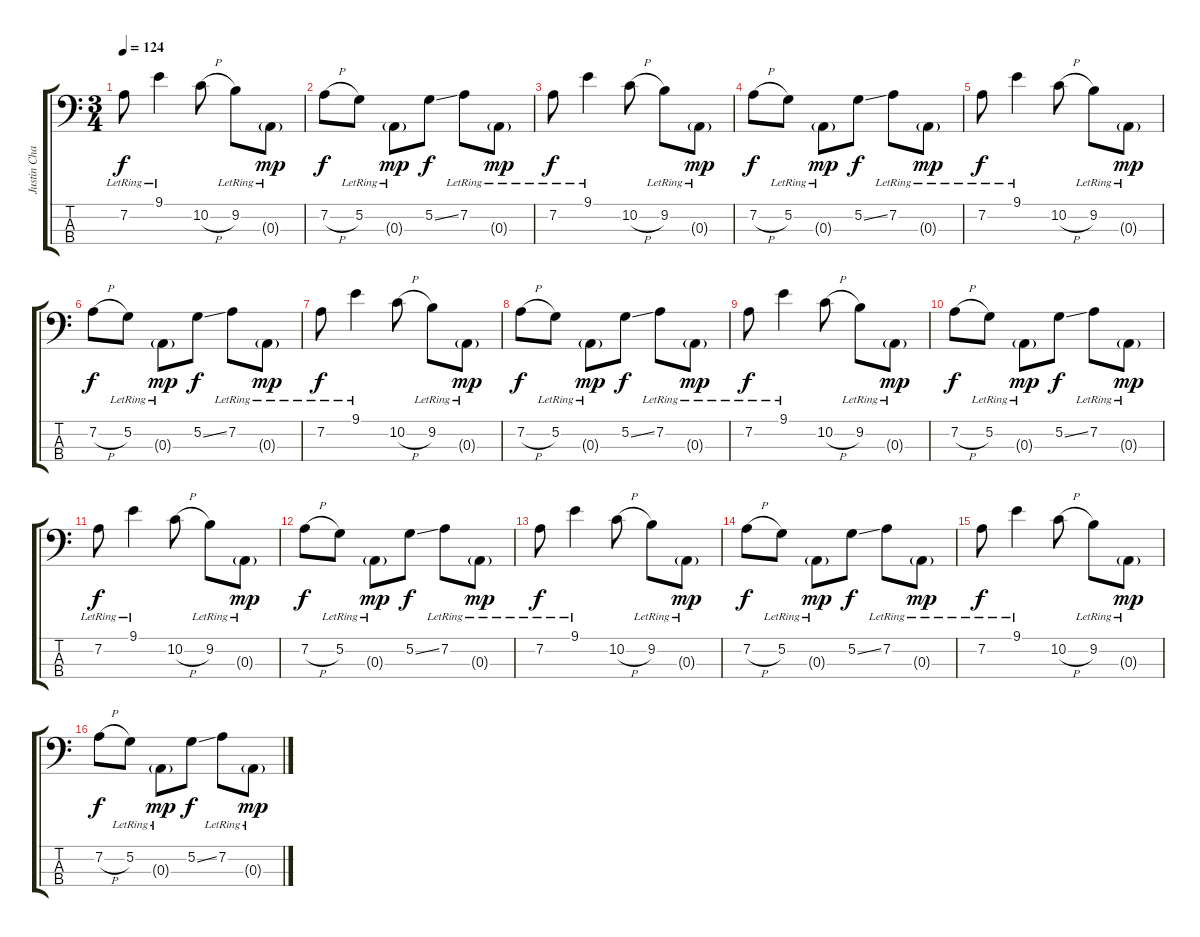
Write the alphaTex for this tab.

\track ("Justin Chancellor" "Justin Cha") {instrument electricbasspick}
\staff {score tabs}
\tuning (G2 D2 A1 D1) {hide}
\ts (3 4)
\tempo 124
\clef f4
\ks c
7.2{lr}.8{dy f} 9.1{lr}.4 10.2{h}.8 9.2{lr}.8 0.3{g lr}.8{dy mp} |
7.2{h}.8{dy f} 5.2{lr}.8 0.3{g lr}.8{dy mp} 5.2{ss}.8{dy f} 7.2{lr}.8 0.3{g lr}.8{dy mp} |
7.2{lr}.8{dy f} 9.1{lr}.4 10.2{h}.8 9.2{lr}.8 0.3{g lr}.8{dy mp} |
7.2{h}.8{dy f} 5.2{lr}.8 0.3{g lr}.8{dy mp} 5.2{ss}.8{dy f} 7.2{lr}.8 0.3{g lr}.8{dy mp} |
7.2{lr}.8{dy f} 9.1{lr}.4 10.2{h}.8 9.2{lr}.8 0.3{g lr}.8{dy mp} |
7.2{h}.8{dy f} 5.2{lr}.8 0.3{g lr}.8{dy mp} 5.2{ss}.8{dy f} 7.2{lr}.8 0.3{g lr}.8{dy mp} |
7.2{lr}.8{dy f} 9.1{lr}.4 10.2{h}.8 9.2{lr}.8 0.3{g lr}.8{dy mp} |
7.2{h}.8{dy f} 5.2{lr}.8 0.3{g lr}.8{dy mp} 5.2{ss}.8{dy f} 7.2{lr}.8 0.3{g lr}.8{dy mp} |
7.2{lr}.8{dy f} 9.1{lr}.4 10.2{h}.8 9.2{lr}.8 0.3{g lr}.8{dy mp} |
7.2{h}.8{dy f} 5.2{lr}.8 0.3{g lr}.8{dy mp} 5.2{ss}.8{dy f} 7.2{lr}.8 0.3{g lr}.8{dy mp} |
7.2{lr}.8{dy f} 9.1{lr}.4 10.2{h}.8 9.2{lr}.8 0.3{g lr}.8{dy mp} |
7.2{h}.8{dy f} 5.2{lr}.8 0.3{g lr}.8{dy mp} 5.2{ss}.8{dy f} 7.2{lr}.8 0.3{g lr}.8{dy mp} |
7.2{lr}.8{dy f} 9.1{lr}.4 10.2{h}.8 9.2{lr}.8 0.3{g lr}.8{dy mp} |
7.2{h}.8{dy f} 5.2{lr}.8 0.3{g lr}.8{dy mp} 5.2{ss}.8{dy f} 7.2{lr}.8 0.3{g lr}.8{dy mp} |
7.2{lr}.8{dy f} 9.1{lr}.4 10.2{h}.8 9.2{lr}.8 0.3{g lr}.8{dy mp} |
7.2{h}.8{dy f} 5.2{lr}.8 0.3{g lr}.8{dy mp} 5.2{ss}.8{dy f} 7.2{lr}.8 0.3{g lr}.8{dy mp}
